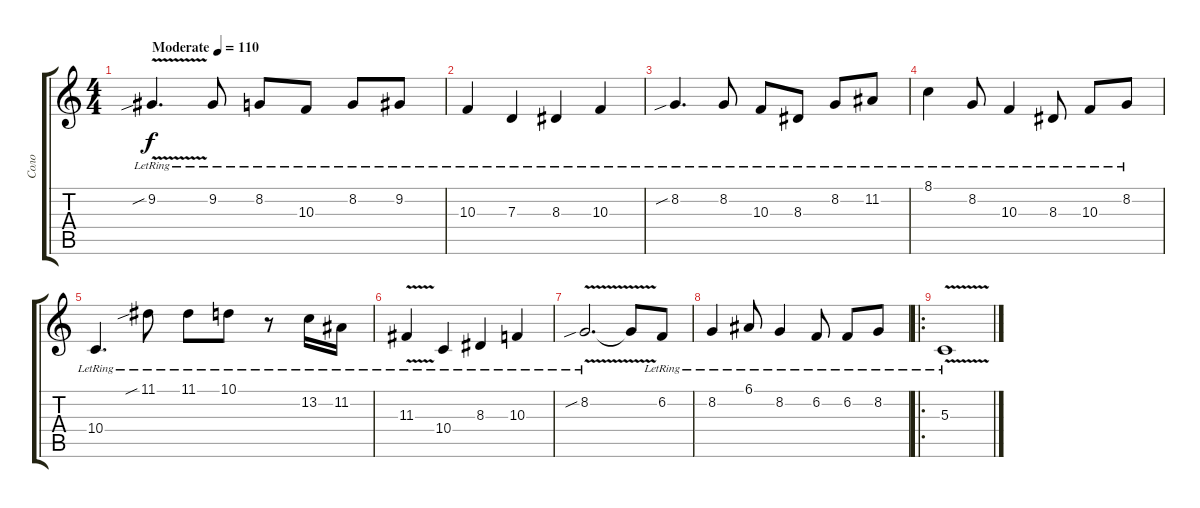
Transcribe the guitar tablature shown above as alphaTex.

\track ("Соло" "Соло") {instrument pizzicatostrings}
\staff {score tabs}
\tuning (E4 B3 G3 D3 A2 E2) {hide}
\ts (4 4)
\tempo (110 "Moderate")
\clef g2
\ks c
9.2{v sib lr}.4{d dy f instrument pizzicatostrings} 9.2{lr}.8 8.2{lr}.8 10.3{lr}.8 8.2{lr}.8 9.2{lr}.8 |
10.3{lr}.4 7.3{lr}.4 8.3{lr}.4 10.3{lr}.4 |
8.2{sib lr}.4{d} 8.2{lr}.8 10.3{lr}.8 8.3{lr}.8 8.2{lr}.8 11.2{lr}.8 |
8.1{lr}.4 8.2{lr}.8 10.3{lr}.4 8.3{lr}.8 10.3{lr}.8 8.2{lr}.8 |
10.4{lr}.4{d} 11.1{sib lr}.8 11.1{lr}.8 10.1{lr}.8 r.8 13.2{lr}.16 11.2{lr}.16 |
11.3{v lr}.4 10.4{lr}.4 8.3{lr}.4 10.3{lr}.4 |
8.2{v sib lr}.2{d} 8.2{t}.8 6.2{lr}.8 |
8.2{lr}.4 6.1{lr}.8 8.2{lr}.4 6.2{lr}.8 6.2{lr}.8 8.2{lr}.8 |
\ro
5.3{v lr}.1
